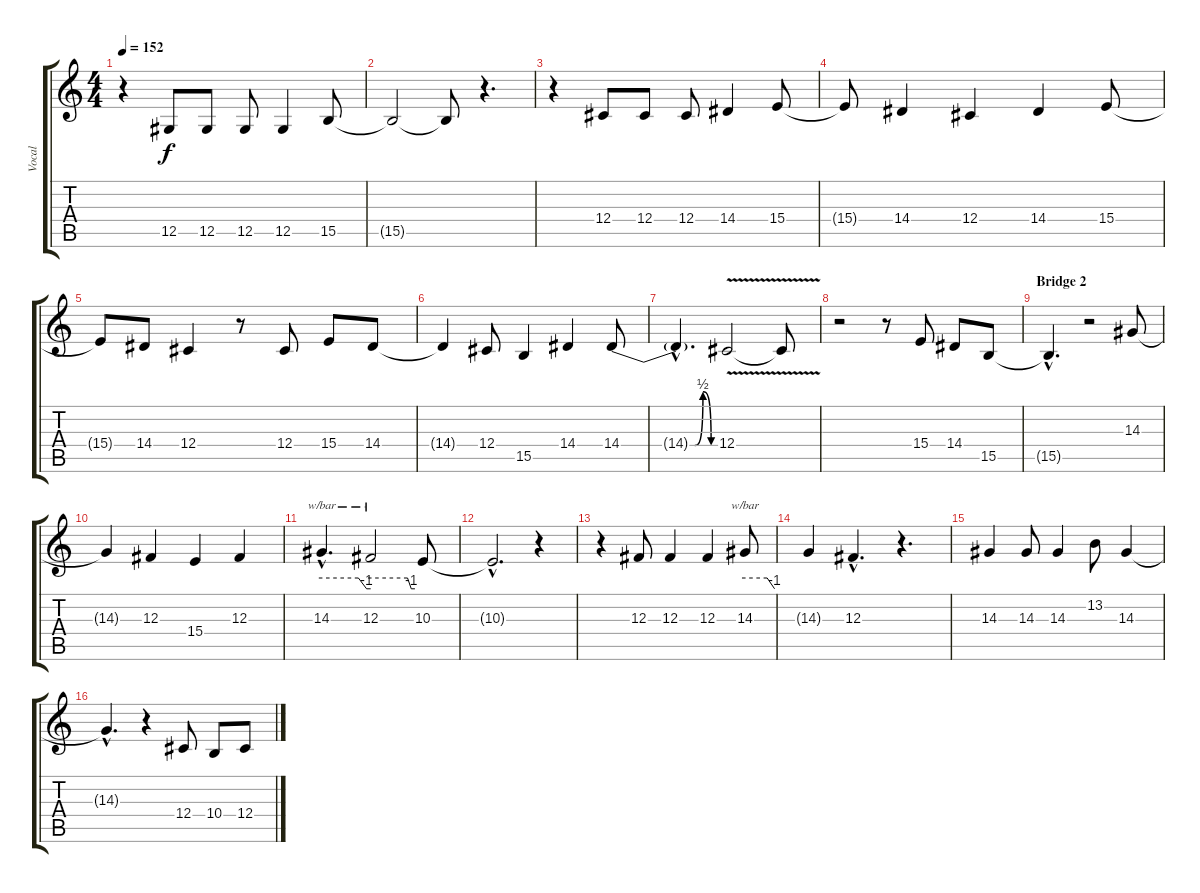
\track ("Vocal" "Vocal") {instrument viola}
\staff {score tabs}
\tuning (Eb4 Bb3 Gb3 Db3 Ab2 Eb2) {hide}
\ts (4 4)
\tempo 152
\clef g2
\ks c
r.4{dy f} 12.5.8 12.5.8 12.5.8 12.5.4 15.5.8 |
15.5{t}.2 15.5{t}.8 r.4{d} |
r.4 12.4.8 12.4.8 12.4.8 14.4.4 15.4.8 |
15.4{t}.8 14.4.4 12.4.4 14.4.4 15.4.8 |
15.4{t}.8 14.4.8 12.4.4 r.8 12.4.8 15.4.8 14.4.8 |
14.4{t}.4 12.4.8 15.5.4 14.4.4 14.4{be (custom 0 0 45 0 50 2 55 0 60 0)}.8 |
14.4{hac t}.4{d} 12.4{v}.2 12.4{t}.8 |
r.2 r.8 15.4.8 14.4.8 15.5.8 |
\section ("" "Bridge 2")
15.5{hac t}.4{d} r.2 14.3.8 |
14.3{t}.4 12.3.4 15.4.4 12.3.4 |
14.3{hac}.4{d tbe (custom default 0 0 45 0 55 -4 60 -4)} 12.3.2{tbe (custom default 0 0 50 0 55 -4 60 -4)} 10.3.8 |
10.3{hac t}.2{d} r.4 |
r.4 12.3.8 12.3.4 12.3.4 14.3.8{tbe (custom default 0 0 45 0 60 -4)} |
14.3{t}.4 12.3{hac}.4{d} r.4{d} |
14.3.4 14.3.8 14.3.4 13.2.8 14.3.4 |
14.3{hac t}.4{d} r.4 12.4.8 10.4.8 12.4.8
